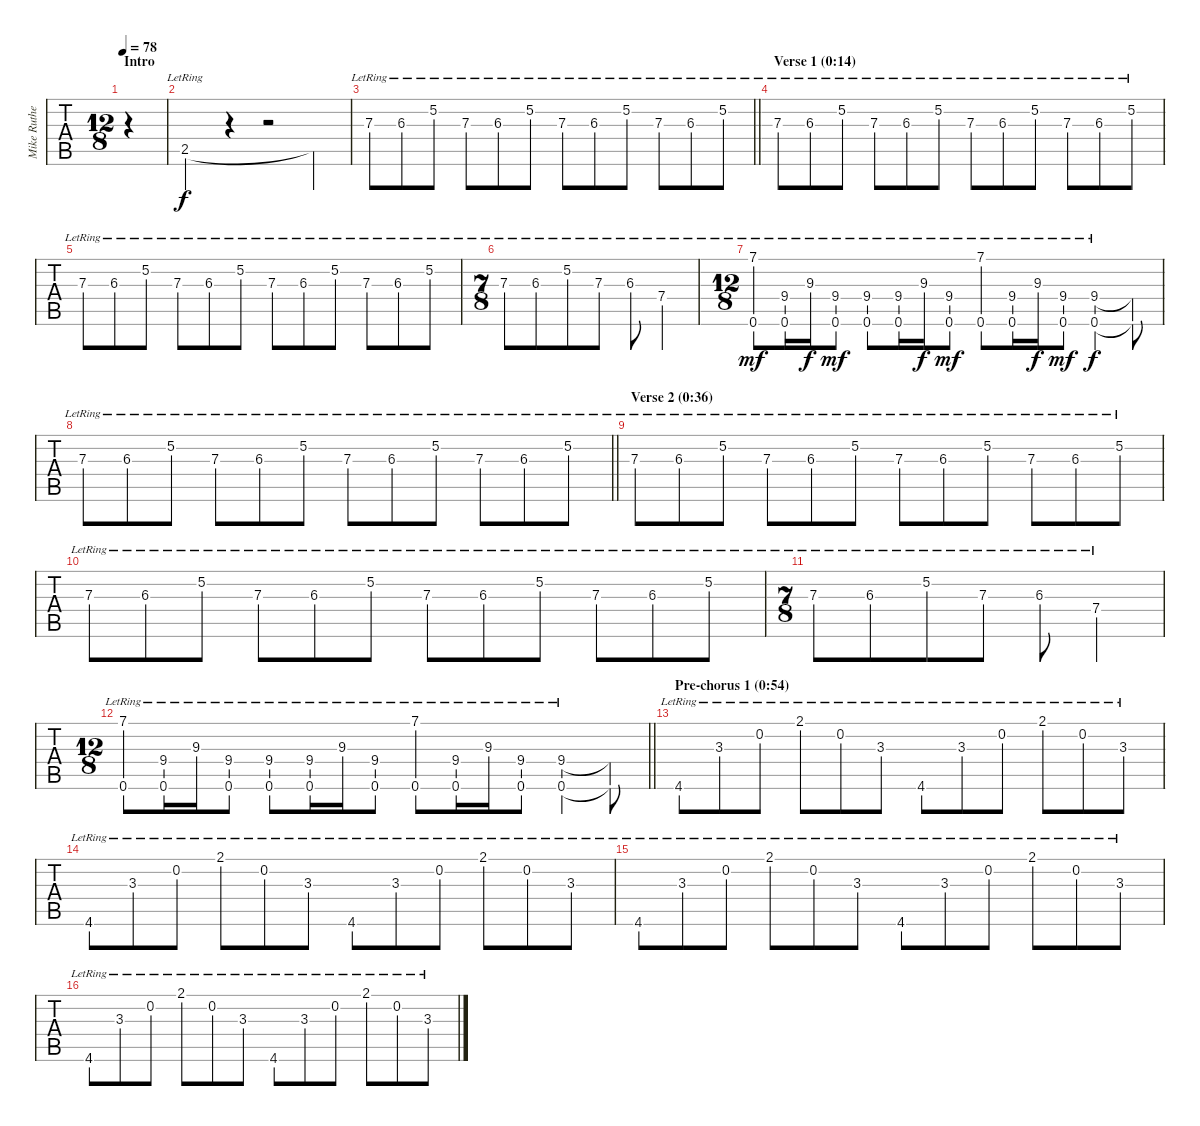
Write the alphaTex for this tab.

\track ("Mike Rutherford (12-string guitar 2)" "Mike Ruthe") {instrument acousticguitarsteel}
\staff {tabs}
\tuning (E4 B3 G3 D3 A2 E2) {hide}
\ts (12 8)
\section ("" "Intro")
\tempo 78
\clef g2
\ks c
|
2.5{lr}.2 r.4 r.2 2.5{t}.4 |
\barLineRight lightlight
7.3{lr}.8 6.3{lr}.8 5.2{lr}.8 7.3{lr}.8 6.3{lr}.8 5.2{lr}.8 7.3{lr}.8 6.3{lr}.8 5.2{lr}.8 7.3{lr}.8 6.3{lr}.8 5.2{lr}.8 |
\section ("" "Verse 1 (0:14)")
7.3{lr}.8 6.3{lr}.8 5.2{lr}.8 7.3{lr}.8 6.3{lr}.8 5.2{lr}.8 7.3{lr}.8 6.3{lr}.8 5.2{lr}.8 7.3{lr}.8 6.3{lr}.8 5.2{lr}.8 |
7.3{lr}.8 6.3{lr}.8 5.2{lr}.8 7.3{lr}.8 6.3{lr}.8 5.2{lr}.8 7.3{lr}.8 6.3{lr}.8 5.2{lr}.8 7.3{lr}.8 6.3{lr}.8 5.2{lr}.8 |
\ts (7 8)
7.3{lr}.8 6.3{lr}.8 5.2{lr}.8 7.3{lr}.8 6.3{lr}.8 7.4{lr}.4 |
\ts (12 8)
(7.1{lr} 0.6{lr}).8{dy mf} (9.4{lr} 0.6{lr}).16 9.3{lr}.16{dy f} (9.4{lr} 0.6{lr}).8{dy mf} (9.4{lr} 0.6{lr}).8 (9.4{lr} 0.6{lr}).16 9.3{lr}.16{dy f} (9.4{lr} 0.6{lr}).8{dy mf} (7.1{lr} 0.6{lr}).8 (9.4{lr} 0.6{lr}).16 9.3{lr}.16{dy f} (9.4{lr} 0.6{lr}).8{dy mf} (9.4{lr} 0.6).4{dy f} (9.4{t} 0.6{t}).8 |
\barLineRight lightlight
7.3{lr}.8 6.3{lr}.8 5.2{lr}.8 7.3{lr}.8 6.3{lr}.8 5.2{lr}.8 7.3{lr}.8 6.3{lr}.8 5.2{lr}.8 7.3{lr}.8 6.3{lr}.8 5.2{lr}.8 |
\section ("" "Verse 2 (0:36)")
7.3{lr}.8 6.3{lr}.8 5.2{lr}.8 7.3{lr}.8 6.3{lr}.8 5.2{lr}.8 7.3{lr}.8 6.3{lr}.8 5.2{lr}.8 7.3{lr}.8 6.3{lr}.8 5.2{lr}.8 |
7.3{lr}.8 6.3{lr}.8 5.2{lr}.8 7.3{lr}.8 6.3{lr}.8 5.2{lr}.8 7.3{lr}.8 6.3{lr}.8 5.2{lr}.8 7.3{lr}.8 6.3{lr}.8 5.2{lr}.8 |
\ts (7 8)
7.3{lr}.8 6.3{lr}.8 5.2{lr}.8 7.3{lr}.8 6.3{lr}.8 7.4{lr}.4 |
\ts (12 8)
\barLineRight lightlight
(7.1{lr} 0.6{lr}).8 (9.4{lr} 0.6{lr}).16 9.3{lr}.16 (9.4{lr} 0.6{lr}).8 (9.4{lr} 0.6{lr}).8 (9.4{lr} 0.6{lr}).16 9.3{lr}.16 (9.4{lr} 0.6{lr}).8 (7.1{lr} 0.6{lr}).8 (9.4{lr} 0.6{lr}).16 9.3{lr}.16 (9.4{lr} 0.6{lr}).8 (9.4{lr} 0.6).4 (9.4{t} 0.6{t}).8 |
\section ("" "Pre-chorus 1 (0:54)")
4.6{lr}.8 3.3{lr}.8 0.2{lr}.8 2.1{lr}.8 0.2{lr}.8 3.3{lr}.8 4.6{lr}.8 3.3{lr}.8 0.2{lr}.8 2.1{lr}.8 0.2{lr}.8 3.3{lr}.8 |
4.6{lr}.8 3.3{lr}.8 0.2{lr}.8 2.1{lr}.8 0.2{lr}.8 3.3{lr}.8 4.6{lr}.8 3.3{lr}.8 0.2{lr}.8 2.1{lr}.8 0.2{lr}.8 3.3{lr}.8 |
4.6{lr}.8 3.3{lr}.8 0.2{lr}.8 2.1{lr}.8 0.2{lr}.8 3.3{lr}.8 4.6{lr}.8 3.3{lr}.8 0.2{lr}.8 2.1{lr}.8 0.2{lr}.8 3.3{lr}.8 |
4.6{lr}.8 3.3{lr}.8 0.2{lr}.8 2.1{lr}.8 0.2{lr}.8 3.3{lr}.8 4.6{lr}.8 3.3{lr}.8 0.2{lr}.8 2.1{lr}.8 0.2{lr}.8 3.3{lr}.8
